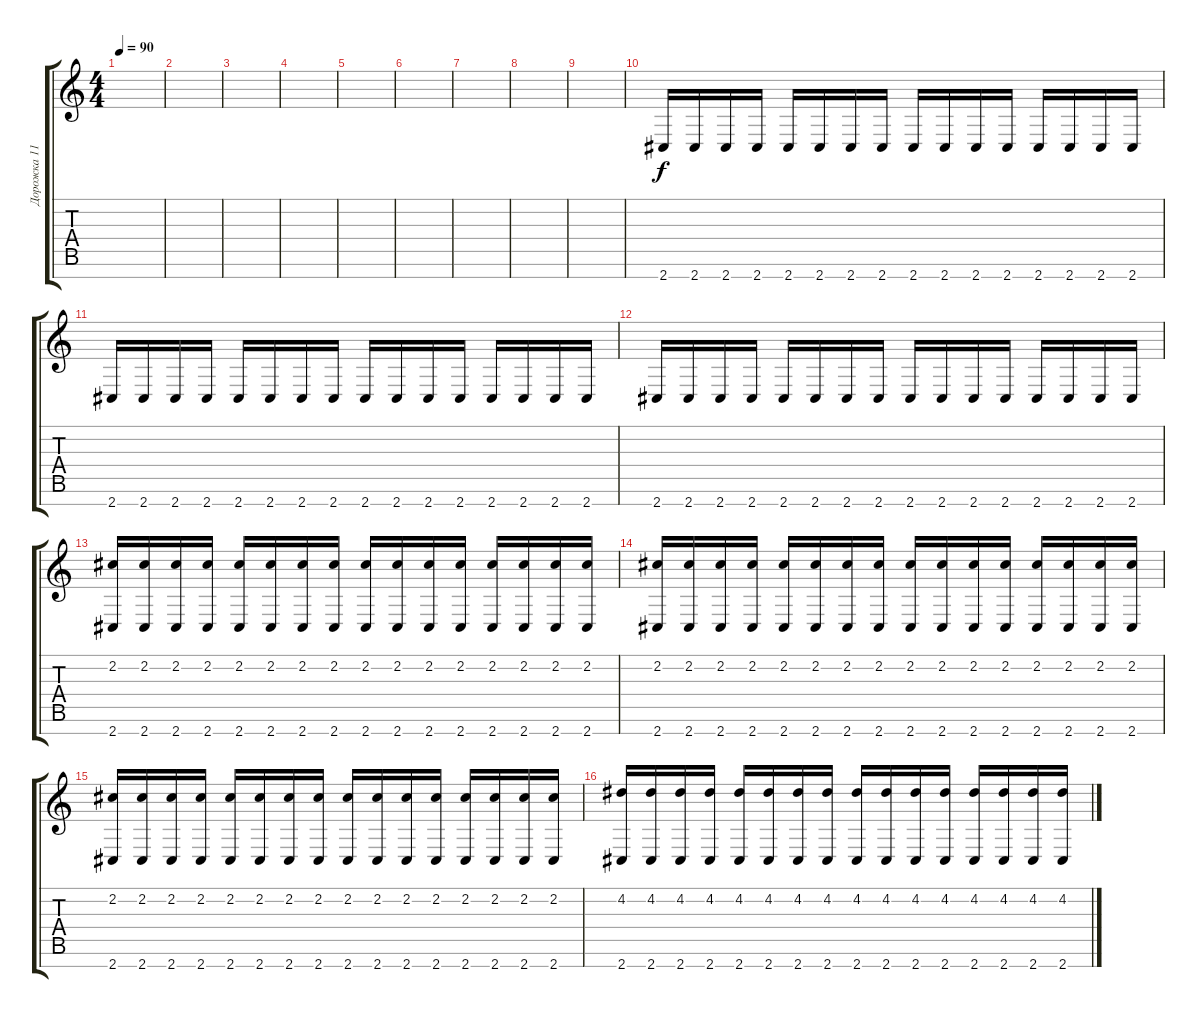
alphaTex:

\track ("Дорожка 11" "Дорожка 11") {instrument distortionguitar}
\staff {score tabs}
\tuning (E4 B3 G3 D3 A2 E2 B1) {hide}
\ts (4 4)
\tempo 90
\clef g2
\ks c
|
|
|
|
|
|
|
|
|
2.7.16 2.7.16 2.7.16 2.7.16 2.7.16 2.7.16 2.7.16 2.7.16 2.7.16 2.7.16 2.7.16 2.7.16 2.7.16 2.7.16 2.7.16 2.7.16 |
2.7.16 2.7.16 2.7.16 2.7.16 2.7.16 2.7.16 2.7.16 2.7.16 2.7.16 2.7.16 2.7.16 2.7.16 2.7.16 2.7.16 2.7.16 2.7.16 |
2.7.16 2.7.16 2.7.16 2.7.16 2.7.16 2.7.16 2.7.16 2.7.16 2.7.16 2.7.16 2.7.16 2.7.16 2.7.16 2.7.16 2.7.16 2.7.16 |
(2.2 2.7).16 (2.2 2.7).16 (2.2 2.7).16 (2.2 2.7).16 (2.2 2.7).16 (2.2 2.7).16 (2.2 2.7).16 (2.2 2.7).16 (2.2 2.7).16 (2.2 2.7).16 (2.2 2.7).16 (2.2 2.7).16 (2.2 2.7).16 (2.2 2.7).16 (2.2 2.7).16 (2.2 2.7).16 |
(2.2 2.7).16 (2.2 2.7).16 (2.2 2.7).16 (2.2 2.7).16 (2.2 2.7).16 (2.2 2.7).16 (2.2 2.7).16 (2.2 2.7).16 (2.2 2.7).16 (2.2 2.7).16 (2.2 2.7).16 (2.2 2.7).16 (2.2 2.7).16 (2.2 2.7).16 (2.2 2.7).16 (2.2 2.7).16 |
(2.2 2.7).16 (2.2 2.7).16 (2.2 2.7).16 (2.2 2.7).16 (2.2 2.7).16 (2.2 2.7).16 (2.2 2.7).16 (2.2 2.7).16 (2.2 2.7).16 (2.2 2.7).16 (2.2 2.7).16 (2.2 2.7).16 (2.2 2.7).16 (2.2 2.7).16 (2.2 2.7).16 (2.2 2.7).16 |
(4.2 2.7).16 (4.2 2.7).16 (4.2 2.7).16 (4.2 2.7).16 (4.2 2.7).16 (4.2 2.7).16 (4.2 2.7).16 (4.2 2.7).16 (4.2 2.7).16 (4.2 2.7).16 (4.2 2.7).16 (4.2 2.7).16 (4.2 2.7).16 (4.2 2.7).16 (4.2 2.7).16 (4.2 2.7).16
